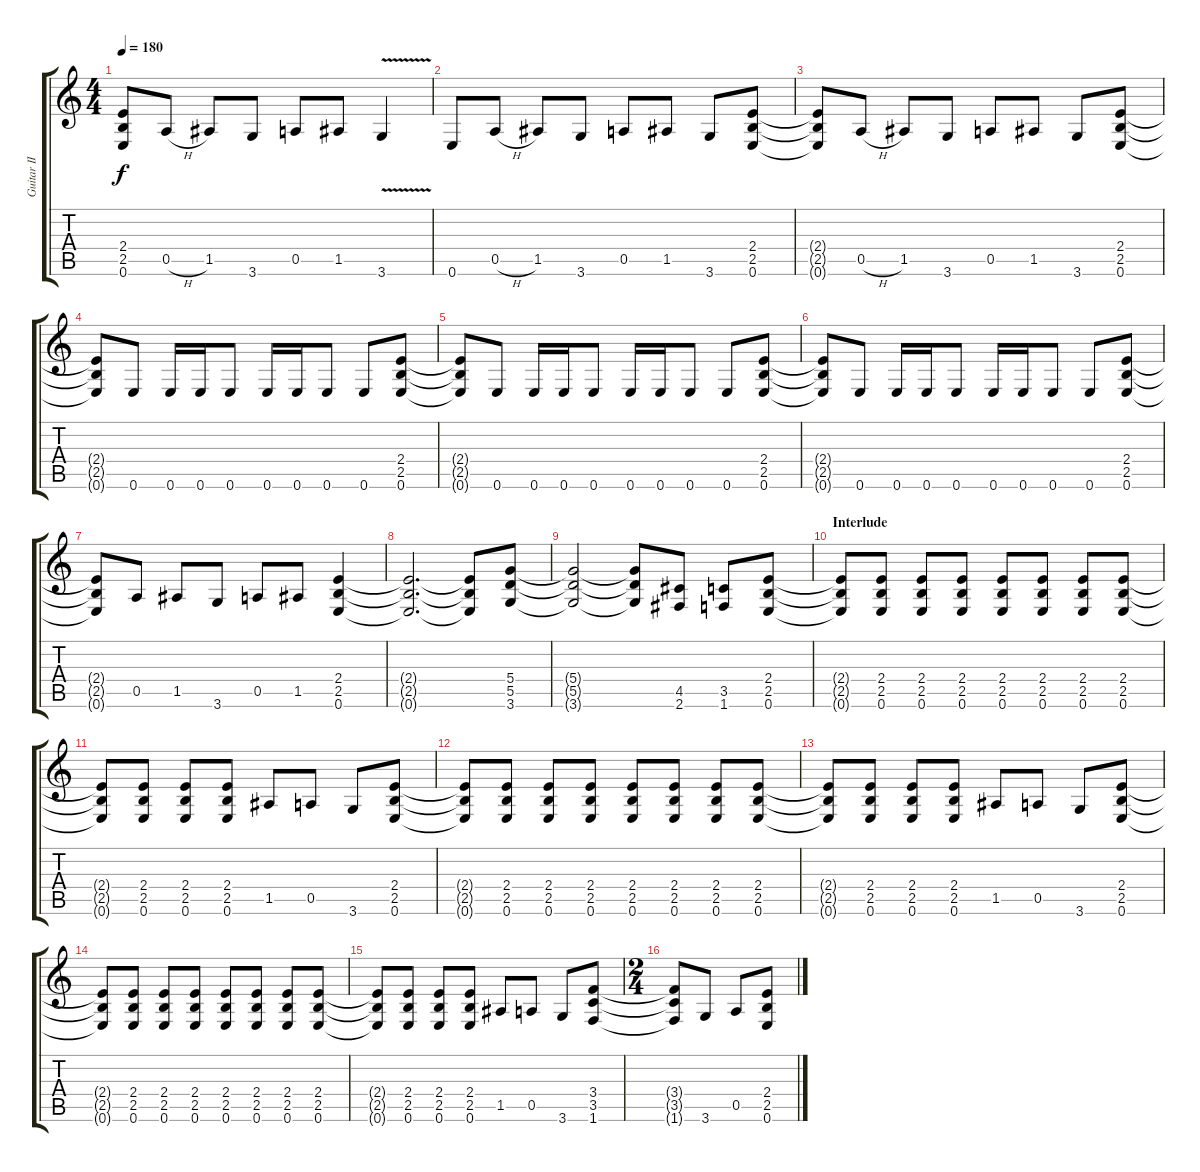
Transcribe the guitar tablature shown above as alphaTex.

\track ("Guitar II - Kirk" "Guitar II ") {instrument distortionguitar}
\staff {score tabs}
\tuning (E4 B3 G3 D3 A2 E2) {hide}
\ts (4 4)
\tempo 180
\clef g2
\ks c
(2.4{t} 2.5{t} 0.6{t}).8{dy f} 0.5{h}.8 1.5.8 3.6.8 0.5.8 1.5.8 3.6{v}.4 |
0.6.8 0.5{h}.8 1.5.8 3.6.8 0.5.8 1.5.8 3.6.8 (2.4 2.5 0.6).8 |
(2.4{t} 2.5{t} 0.6{t}).8 0.5{h}.8 1.5.8 3.6.8 0.5.8 1.5.8 3.6.8 (2.4 2.5 0.6).8 |
(2.4{t} 2.5{t} 0.6{t}).8 0.6.8 0.6.16 0.6.16 0.6.8 0.6.16 0.6.16 0.6.8 0.6.8 (2.4 2.5 0.6).8 |
(2.4{t} 2.5{t} 0.6{t}).8 0.6.8 0.6.16 0.6.16 0.6.8 0.6.16 0.6.16 0.6.8 0.6.8 (2.4 2.5 0.6).8 |
(2.4{t} 2.5{t} 0.6{t}).8 0.6.8 0.6.16 0.6.16 0.6.8 0.6.16 0.6.16 0.6.8 0.6.8 (2.4 2.5 0.6).8 |
(2.4{t} 2.5{t} 0.6{t}).8 0.5.8 1.5.8 3.6.8 0.5.8 1.5.8 (2.4 2.5 0.6).4 |
(2.4{t} 2.5{t} 0.6{t}).2{d} (2.4{t} 2.5{t} 0.6{t}).8 (5.4 5.5 3.6).8 |
(5.4{t} 5.5{t} 3.6{t}).2 (5.4{t} 5.5{t} 3.6{t}).8 (4.5 2.6).8 (3.5 1.6).8 (2.4 2.5 0.6).8 |
\section ("" "Interlude")
(2.4{t} 2.5{t} 0.6{t}).8{volume 12} (2.4 2.5 0.6).8 (2.4 2.5 0.6).8 (2.4 2.5 0.6).8 (2.4 2.5 0.6).8 (2.4 2.5 0.6).8 (2.4 2.5 0.6).8 (2.4 2.5 0.6).8 |
(2.4{t} 2.5{t} 0.6{t}).8 (2.4 2.5 0.6).8 (2.4 2.5 0.6).8 (2.4 2.5 0.6).8 1.5.8 0.5.8 3.6.8 (2.4 2.5 0.6).8 |
(2.4{t} 2.5{t} 0.6{t}).8 (2.4 2.5 0.6).8 (2.4 2.5 0.6).8 (2.4 2.5 0.6).8 (2.4 2.5 0.6).8 (2.4 2.5 0.6).8 (2.4 2.5 0.6).8 (2.4 2.5 0.6).8 |
(2.4{t} 2.5{t} 0.6{t}).8 (2.4 2.5 0.6).8 (2.4 2.5 0.6).8 (2.4 2.5 0.6).8 1.5.8 0.5.8 3.6.8 (2.4 2.5 0.6).8 |
(2.4{t} 2.5{t} 0.6{t}).8 (2.4 2.5 0.6).8 (2.4 2.5 0.6).8 (2.4 2.5 0.6).8 (2.4 2.5 0.6).8 (2.4 2.5 0.6).8 (2.4 2.5 0.6).8 (2.4 2.5 0.6).8 |
(2.4{t} 2.5{t} 0.6{t}).8 (2.4 2.5 0.6).8 (2.4 2.5 0.6).8 (2.4 2.5 0.6).8 1.5.8 0.5.8 3.6.8 (3.4 3.5 1.6).8 |
\ts (2 4)
(3.4{t} 3.5{t} 1.6{t}).8 3.6.8 0.5.8 (2.4 2.5 0.6).8
